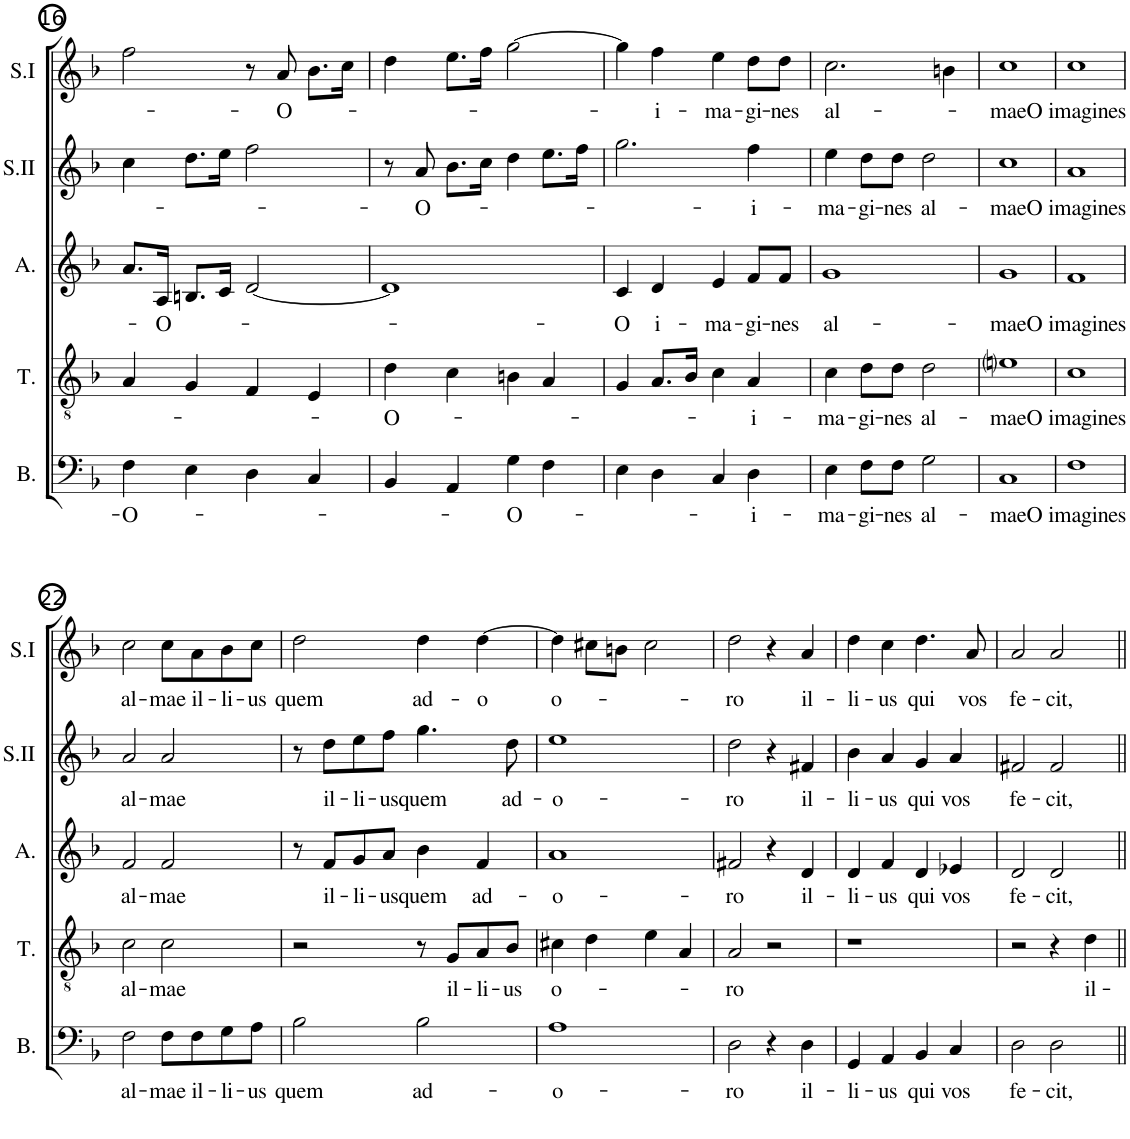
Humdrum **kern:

**kern	**text	**kern	**text	**kern	**text	**kern	**text	**kern	**text
*part5	*part5	*part4	*part4	*part3	*part3	*part2	*part2	*part1	*part1
*staff5	*staff5	*staff4	*staff4	*staff3	*staff3	*staff2	*staff2	*staff1	*staff1
*I"Basse	*	*I"Ténor	*	*I"Alto	*	*I"Soprano II	*	*I"Soprano I	*
*I'B.	*	*I'T.	*	*I'A.	*	*I'S.II	*	*I'S.I	*
!!LO:PB:g=z
*clefF4	*	*clefGv2	*	*clefG2	*	*clefG2	*	*clefG2	*
*k[b-]	*	*k[b-]	*	*k[b-]	*	*k[b-]	*	*k[b-]	*
*F:	*	*F:	*	*F:	*	*F:	*	*F:	*
*M4/4	*	*M4/4	*	*M4/4	*	*M4/4	*	*M4/4	*
*met(c)	*	*met(c)	*	*met(c)	*	*met(c)	*	*met(c)	*
=16	=16	=16	=16	=16	=16	=16	=16	=16	=16
!	!LO:LY:b	!	!	!	!	!	!	!	!
4F\	-O-	4A/	.	8.a/L	.	4cc\	.	2ff\	.
!	!	!	!	!	!LO:LY:b	!	!	!	!
.	.	.	.	16A/Jk	-O-	.	.	.	.
4E\	.	4G/	.	8.Bn/L	.	8.dd\L	.	.	.
.	.	.	.	16c/Jk	.	16ee\Jk	.	.	.
4D\	.	4F/	.	[2d/	.	2ff\	.	8r	.
!	!	!	!	!	!	!	!	!	!LO:LY:b
.	.	.	.	.	.	.	.	8a/	-O-
4C/	.	4E/	.	.	.	.	.	8.b-\L	.
.	.	.	.	.	.	.	.	16cc\Jk	.
=17	=17	=17	=17	=17	=17	=17	=17	=17	=17
!	!	!	!LO:LY:b	!	!	!	!	!	!
4BB-/	.	4d\	-O-	1d]	.	8r	.	4dd\	.
!	!	!	!	!	!	!	!LO:LY:b	!	!
.	.	.	.	.	.	8a/	-O-	.	.
4AA/	.	4c\	.	.	.	8.b-\L	.	8.ee\L	.
.	.	.	.	.	.	16cc\Jk	.	16ff\Jk	.
!	!LO:LY:b	!	!	!	!	!	!	!	!
4G\	-O-	4Bn\	.	.	.	4dd\	.	[2gg\	.
4F\	.	4A/	.	.	.	8.ee\L	.	.	.
.	.	.	.	.	.	16ff\Jk	.	.	.
=18	=18	=18	=18	=18	=18	=18	=18	=18	=18
!	!	!	!	!	!LO:LY:b	!	!	!	!
4E\	.	4G/	.	4c/	-O	2.gg\	.	4gg\]	.
!	!	!	!	!	!LO:LY:b	!	!	!	!LO:LY:b
4D\	.	8.A/L	.	4d/	i-	.	.	4ff\	-i-
.	.	16B-/Jk	.	.	.	.	.	.	.
!	!	!	!	!	!LO:LY:b	!	!	!	!LO:LY:b
4C/	.	4c\	.	4e/	-ma-	.	.	4ee\	-ma-
!	!LO:LY:b	!	!LO:LY:b	!	!LO:LY:b	!	!LO:LY:b	!	!LO:LY:b
4D\	-i-	4A/	-i-	8f/L	-gi-	4ff\	-i-	8dd\L	-gi-
!	!	!	!	!	!LO:LY:b	!	!	!	!LO:LY:b
.	.	.	.	8f/J	-nes	.	.	8dd\J	-nes
=19	=19	=19	=19	=19	=19	=19	=19	=19	=19
!	!LO:LY:b	!	!LO:LY:b	!	!LO:LY:b	!	!LO:LY:b	!	!LO:LY:b
4E\	-ma-	4c\	-ma-	1g	al-	4ee\	-ma-	2.cc\	al-
!	!LO:LY:b	!	!LO:LY:b	!	!	!	!LO:LY:b	!	!
8F\L	-gi-	8d\L	-gi-	.	.	8dd\L	-gi-	.	.
!	!LO:LY:b	!	!LO:LY:b	!	!	!	!LO:LY:b	!	!
8F\J	-nes	8d\J	-nes	.	.	8dd\J	-nes	.	.
!	!LO:LY:b	!	!LO:LY:b	!	!	!	!LO:LY:b	!	!
2G\	al-	2d\	al-	.	.	2dd\	al-	.	.
.	.	.	.	.	.	.	.	4bn\	.
=20	=20	=20	=20	=20	=20	=20	=20	=20	=20
!	!LO:LY:b	!	!LO:LY:b	!	!LO:LY:b	!	!LO:LY:b	!	!LO:LY:b
1C	-mae	1eni	-mae	1g	-mae	1cc	-mae	1cc	-mae
=21	=21	=21	=21	=21	=21	=21	=21	=21	=21
!	!LO:LY:b	!	!LO:LY:b	!	!LO:LY:b	!	!LO:LY:b	!	!LO:LY:b
1F	O imagines	1c	O imagines	1f	O imagines	1a	O imagines	1cc	O imagines
!!LO:LB:g=z
=22	=22	=22	=22	=22	=22	=22	=22	=22	=22
!	!LO:LY:b	!	!LO:LY:b	!	!LO:LY:b	!	!LO:LY:b	!	!LO:LY:b
2F\	al-	2c\	al-	2f/	al-	2a/	al-	2cc\	al-
!	!LO:LY:b	!	!LO:LY:b	!	!LO:LY:b	!	!LO:LY:b	!	!LO:LY:b
8F\L	-mae	2c\	-mae	2f/	-mae	2a/	-mae	8cc\L	-mae
!	!LO:LY:b	!	!	!	!	!	!	!	!LO:LY:b
8F\	il-	.	.	.	.	.	.	8a\	il-
!	!LO:LY:b	!	!	!	!	!	!	!	!LO:LY:b
8G\	-li-	.	.	.	.	.	.	8b-\	-li-
!	!LO:LY:b	!	!	!	!	!	!	!	!LO:LY:b
8A\J	-us	.	.	.	.	.	.	8cc\J	-us
=23	=23	=23	=23	=23	=23	=23	=23	=23	=23
!	!LO:LY:b	!	!	!	!	!	!	!	!LO:LY:b
2B-\	quem	2r	.	8r	.	8r	.	2dd\	quem
!	!	!	!	!	!LO:LY:b	!	!LO:LY:b	!	!
.	.	.	.	8f/L	il-	8dd\L	il-	.	.
!	!	!	!	!	!LO:LY:b	!	!LO:LY:b	!	!
.	.	.	.	8g/	-li-	8ee\	-li-	.	.
!	!	!	!	!	!LO:LY:b	!	!LO:LY:b	!	!
.	.	.	.	8a/J	-us	8ff\J	-us	.	.
!	!LO:LY:b	!	!	!	!LO:LY:b	!	!LO:LY:b	!	!LO:LY:b
2B-\	ad-	8r	.	4b-\	quem	4.gg\	quem	4dd\	ad-
!	!	!	!LO:LY:b	!	!	!	!	!	!
.	.	8G/L	il-	.	.	.	.	.	.
!	!	!	!LO:LY:b	!	!LO:LY:b	!	!	!	!LO:LY:b
.	.	8A/	-li-	4f/	ad-	.	.	[4dd\	-o
!	!	!	!LO:LY:b	!	!	!	!LO:LY:b	!	!
.	.	8B-/J	-us	.	.	8dd\	ad-	.	.
=24	=24	=24	=24	=24	=24	=24	=24	=24	=24
!	!LO:LY:b	!	!LO:LY:b	!	!LO:LY:b	!	!LO:LY:b	!	!LO:LY:b
1A	-o-	4c#X\	o-	1a	-o-	1ee	-o-	4dd\]	o-
.	.	4d\	.	.	.	.	.	8cc#X\L	.
.	.	.	.	.	.	.	.	8bn\J	.
.	.	4e\	.	.	.	.	.	2cc#\	.
.	.	4A/	.	.	.	.	.	.	.
=25	=25	=25	=25	=25	=25	=25	=25	=25	=25
!	!LO:LY:b	!	!LO:LY:b	!	!LO:LY:b	!	!LO:LY:b	!	!LO:LY:b
2D\	-ro	2A/	-ro	2f#X/	-ro	2dd\	-ro	2dd\	-ro
4r	.	2r	.	4r	.	4r	.	4r	.
!	!LO:LY:b	!	!	!	!LO:LY:b	!	!LO:LY:b	!	!LO:LY:b
4D\	il-	.	.	4d/	il-	4f#X/	il-	4a/	il-
=26	=26	=26	=26	=26	=26	=26	=26	=26	=26
!	!LO:LY:b	!	!	!	!LO:LY:b	!	!LO:LY:b	!	!LO:LY:b
4GG/	-li-	1r	.	4d/	-li-	4b-\	-li-	4dd\	-li-
!	!LO:LY:b	!	!	!	!LO:LY:b	!	!LO:LY:b	!	!LO:LY:b
4AA/	-us	.	.	4f/	-us	4a/	-us	4cc\	-us
!	!LO:LY:b	!	!	!	!LO:LY:b	!	!LO:LY:b	!	!LO:LY:b
4BB-/	qui	.	.	4d/	qui	4g/	qui	4.dd\	qui
!	!LO:LY:b	!	!	!	!LO:LY:b	!	!LO:LY:b	!	!
4C/	vos	.	.	4e-X/	vos	4a/	vos	.	.
!	!	!	!	!	!	!	!	!	!LO:LY:b
.	.	.	.	.	.	.	.	8a/	vos
=27	=27	=27	=27	=27	=27	=27	=27	=27	=27
!	!LO:LY:b	!	!	!	!LO:LY:b	!	!LO:LY:b	!	!LO:LY:b
2D\	fe-	2r	.	2d/	fe-	2f#X/	fe-	2a/	fe-
!	!LO:LY:b	!	!	!	!LO:LY:b	!	!LO:LY:b	!	!LO:LY:b
2D\	-cit,	4r	.	2d/	-cit,	2f#/	-cit,	2a/	-cit,
!	!	!	!LO:LY:b	!	!	!	!	!	!
.	.	4d\	il-	.	.	.	.	.	.
=||	=||	=||	=||	=||	=||	=||	=||	=||	=||
*-	*-	*-	*-	*-	*-	*-	*-	*-	*-
